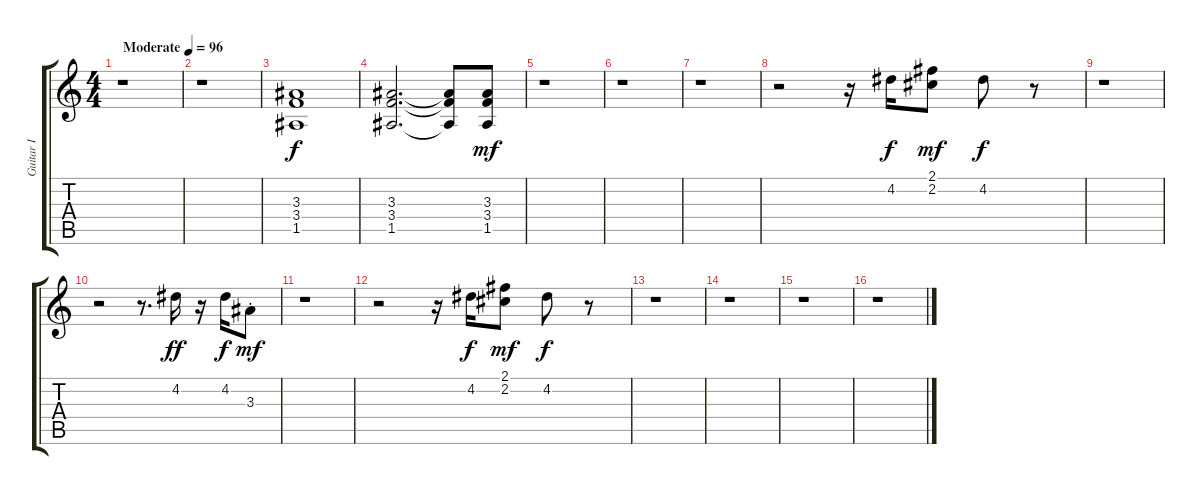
\track ("Guitar I" "Guitar I") {instrument distortionguitar}
\staff {score tabs}
\tuning (E4 B3 G3 D3 A2 E2) {hide}
\ts (4 4)
\tempo (96 "Moderate")
\clef g2
\ks c
r.1{dy f instrument distortionguitar} |
r.1 |
(3.3 3.4 1.5).1 |
(3.3 3.4 1.5).2{d} (3.3{t} 3.4{t} 1.5{t}).8 (3.3 3.4 1.5).8{dy mf} |
r.1 |
r.1 |
r.1 |
r.2 r.16 4.2.16{dy f} (2.1 2.2).8{dy mf} 4.2.8{dy f} r.8 |
r.1 |
r.2 r.8{d} 4.2.16{dy ff} r.16 4.2.16{dy f} 3.3{st}.8{dy mf} |
r.1 |
r.2 r.16 4.2.16{dy f} (2.1 2.2).8{dy mf} 4.2.8{dy f} r.8 |
r.1 |
r.1 |
r.1 |
r.1
